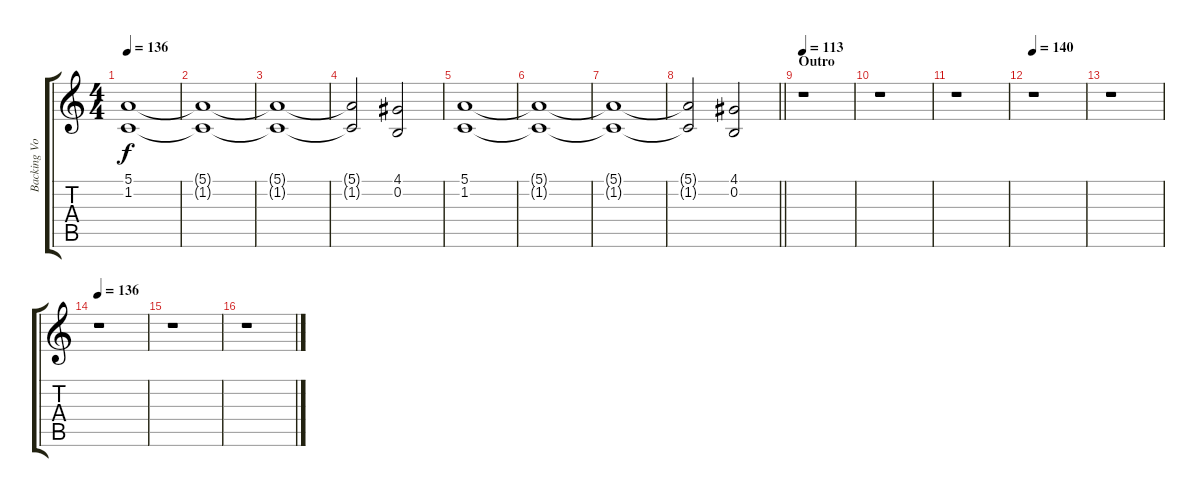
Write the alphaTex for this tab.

\track ("Backing Vocals" "Backing Vo") {instrument lead2sawtooth}
\staff {score tabs}
\tuning (E4 B3 G3 D3 A2 E2) {hide}
\ts (4 4)
\tempo 136
\clef g2
\ks aminor
(5.1 1.2).1{dy f} |
(5.1{t} 1.2{t}).1 |
(5.1{t} 1.2{t}).1 |
(5.1{t} 1.2{t}).2 (4.1 0.2).2 |
(5.1 1.2).1 |
(5.1{t} 1.2{t}).1 |
(5.1{t} 1.2{t}).1 |
\barLineRight lightlight
(5.1{t} 1.2{t}).2 (4.1 0.2).2 |
\section ("" "Outro")
\tempo 113
r.1 |
r.1 |
r.1 |
\tempo 140
r.1 |
r.1 |
\tempo 136
r.1 |
r.1 |
r.1
